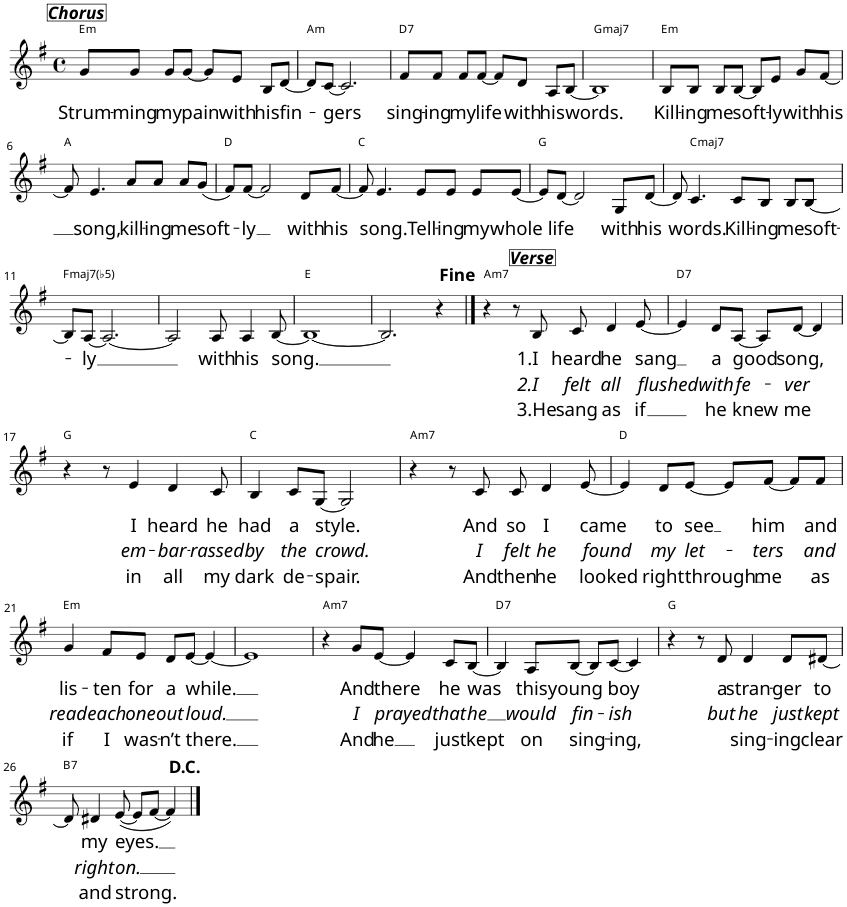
**kern	**text	**text	**text	**harte
*part1	*part1	*part1	*part1	*part1
*staff1	*staff1	*staff1	*staff1	*
*clefG2	*	*	*	*
*k[f#]	*	*	*	*
*G:	*	*	*	*
*M4/4	*	*	*	*
*met(c)	*	*	*	*
=1	=1	=1	=1	=1
!LO:TX:a:Bi:t=Chorus	!	!	!	!
!	!LO:LY:b	!	!	!LO:H:kt=m
8g/L	Strum-	.	.	E:min
!	!LO:LY:b	!	!	!
8g/J	-ming	.	.	.
!	!LO:LY:b	!	!	!
8g/L	my	.	.	.
!	!LO:LY:b	!	!	!
[8g/J	pain	.	.	.
8g/L]	.	.	.	.
!	!LO:LY:b	!	!	!
8e/J	with	.	.	.
!	!LO:LY:b	!	!	!
8B/L	his	.	.	.
!	!LO:LY:b	!	!	!
[8d/J	fin-	.	.	.
=2	=2	=2	=2	=2
!	!	!	!	!LO:H:kt=m
8d/L]	.	.	.	A:min
!	!LO:LY:b	!	!	!
[8c/J	-gers	.	.	.
2.c/]	.	.	.	.
=3	=3	=3	=3	=3
!	!LO:LY:b	!	!	!LO:H:kt=7
8f#/L	sing-	.	.	D:7
!	!LO:LY:b	!	!	!
8f#/J	-ing	.	.	.
!	!LO:LY:b	!	!	!
8f#/L	my	.	.	.
!	!LO:LY:b	!	!	!
[8f#/J	life	.	.	.
8f#/L]	.	.	.	.
!	!LO:LY:b	!	!	!
8d/J	with	.	.	.
!	!LO:LY:b	!	!	!
8A/L	his	.	.	.
!	!LO:LY:b	!	!	!
[8B/J	words.	.	.	.
=4	=4	=4	=4	=4
!	!	!	!	!LO:H:kt=maj7
1B]	.	.	.	G:maj7
=5	=5	=5	=5	=5
!	!LO:LY:b	!	!	!LO:H:kt=m
8B/L	Kill-	.	.	E:min
!	!LO:LY:b	!	!	!
8B/J	-ing	.	.	.
!	!LO:LY:b	!	!	!
8B/L	me	.	.	.
!	!LO:LY:b	!	!	!
[8B/J	soft-	.	.	.
8B/L]	.	.	.	.
!	!LO:LY:b	!	!	!
8e/J	-ly	.	.	.
!	!LO:LY:b	!	!	!
8g/L	with	.	.	.
!	!LO:LY:b	!	!	!
[8f#/J	his	.	.	.
!!LO:LB:g=z
=6	=6	=6	=6	=6
8f#/]	.	.	.	A:maj
!	!LO:LY:b	!	!	!
4.e/	song,	.	.	.
!	!LO:LY:b	!	!	!
8a/L	kill-	.	.	.
!	!LO:LY:b	!	!	!
8a/J	-ing	.	.	.
!	!LO:LY:b	!	!	!
8a/L	me	.	.	.
!	!LO:LY:b	!	!	!
(8g/J	soft-	.	.	.
=7	=7	=7	=7	=7
8f#/L)	.	.	.	D:maj
!	!LO:LY:b	!	!	!
[8f#/J	-ly	.	.	.
2f#/]	.	.	.	.
!	!LO:LY:b	!	!	!
8d/L	with	.	.	.
!	!LO:LY:b	!	!	!
[8f#/J	his	.	.	.
=8	=8	=8	=8	=8
8f#/]	.	.	.	C:maj
!	!LO:LY:b	!	!	!
4.e/	song.	.	.	.
!	!LO:LY:b	!	!	!
8e/L	Tell-	.	.	.
!	!LO:LY:b	!	!	!
8e/J	-ing	.	.	.
!	!LO:LY:b	!	!	!
8e/L	my	.	.	.
!	!LO:LY:b	!	!	!
[8e/J	whole	.	.	.
=9	=9	=9	=9	=9
8e/L]	.	.	.	G:maj
!	!LO:LY:b	!	!	!
[8d/J	life	.	.	.
2d/]	.	.	.	.
!	!LO:LY:b	!	!	!
8G/L	with	.	.	.
!	!LO:LY:b	!	!	!
[8d/J	his	.	.	.
=10	=10	=10	=10	=10
8d/]	.	.	.	.
!	!LO:LY:b	!	!	!LO:H:kt=maj7
4.c/	words.	.	.	C:maj7
!	!LO:LY:b	!	!	!
8c/L	Kill-	.	.	.
!	!LO:LY:b	!	!	!
8B/J	-ing	.	.	.
!	!LO:LY:b	!	!	!
8B/L	me	.	.	.
!	!LO:LY:b	!	!	!
[8B/J	soft-	.	.	.
!!LO:LB:g=z
=11	=11	=11	=11	=11
!	!	!	!	!LO:H:kt=maj7
8B/L]	.	.	.	F:(3,b5,7)
!	!LO:LY:b	!	!	!
[8A/J	-ly	.	.	.
2.A/_	.	.	.	.
=12	=12	=12	=12	=12
2A/]	.	.	.	.
!	!LO:LY:b	!	!	!
8A/	with	.	.	.
!	!LO:LY:b	!	!	!
4A/	his	.	.	.
!	!LO:LY:b	!	!	!
[8B/	song.	.	.	.
=13	=13	=13	=13	=13
1B_	.	.	.	E:maj
=14	=14	=14	=14	=14
2.B/]	.	.	.	.
4r	.	.	.	.
==15	==15	==15	==15	==15
!	!	!	!	!LO:H:kt=m7
4r	.	.	.	A:min7
8r	.	.	.	.
!LO:TX:a:Bi:t=Verse	!	!	!	!
!	!LO:LY:b	!LO:LY:b	!LO:LY:b	!
8B/	1.I	2.I	3.He	.
!	!LO:LY:b	!LO:LY:b	!LO:LY:b	!
8c/	heard	felt	sang	.
!	!LO:LY:b	!LO:LY:b	!LO:LY:b	!
4d/	he	all	as	.
!	!LO:LY:b	!LO:LY:b	!LO:LY:b	!
[8e/	sang	flushed	if	.
=16	=16	=16	=16	=16
!	!	!	!	!LO:H:kt=7
4e/]	.	.	.	D:7
!	!LO:LY:b	!LO:LY:b	!LO:LY:b	!
8d/L	a	with	he	.
!	!LO:LY:b	!LO:LY:b	!LO:LY:b	!
[8A/J	good	fe-	knew	.
8A/L]	.	.	.	.
!	!LO:LY:b	!LO:LY:b	!LO:LY:b	!
[8d/J	song,	-ver	me	.
4d/]	.	.	.	.
!!LO:LB:g=z
=17	=17	=17	=17	=17
4r	.	.	.	G:maj
8r	.	.	.	.
!	!LO:LY:b	!LO:LY:b	!LO:LY:b	!
4e/	I	em-	in	.
!	!LO:LY:b	!LO:LY:b	!LO:LY:b	!
4d/	heard	-bar-	all	.
!	!LO:LY:b	!LO:LY:b	!LO:LY:b	!
8c/	he	-rassed	my	.
=18	=18	=18	=18	=18
!	!LO:LY:b	!LO:LY:b	!LO:LY:b	!
4B/	had	by	dark	C:maj
!	!LO:LY:b	!LO:LY:b	!LO:LY:b	!
8c/L	a	the	de-	.
!	!LO:LY:b	!LO:LY:b	!LO:LY:b	!
[8G/J	style.	crowd.	-spair.	.
2G/]	.	.	.	.
=19	=19	=19	=19	=19
!	!	!	!	!LO:H:kt=m7
4r	.	.	.	A:min7
8r	.	.	.	.
!	!LO:LY:b	!LO:LY:b	!LO:LY:b	!
8c/	And	I	And	.
!	!LO:LY:b	!LO:LY:b	!LO:LY:b	!
8c/	so	felt	then	.
!	!LO:LY:b	!LO:LY:b	!LO:LY:b	!
4d/	I	he	he	.
!	!LO:LY:b	!LO:LY:b	!LO:LY:b	!
[8e/	came	found	looked	.
=20	=20	=20	=20	=20
4e/]	.	.	.	D:maj
!	!LO:LY:b	!LO:LY:b	!LO:LY:b	!
8d/L	to	my	right	.
!	!LO:LY:b	!LO:LY:b	!LO:LY:b	!
[8e/J	see	let-	through	.
8e/L]	.	.	.	.
!	!LO:LY:b	!LO:LY:b	!LO:LY:b	!
[8f#/J	him	-ters	me	.
8f#/L]	.	.	.	.
!	!LO:LY:b	!LO:LY:b	!LO:LY:b	!
8f#/J	and	and	as	.
!!LO:LB:g=z
=21	=21	=21	=21	=21
!	!LO:LY:b	!LO:LY:b	!LO:LY:b	!LO:H:kt=m
4g/	lis-	read	if	E:min
!	!LO:LY:b	!LO:LY:b	!LO:LY:b	!
8f#/L	-ten	each	I	.
!	!LO:LY:b	!LO:LY:b	!LO:LY:b	!
8e/J	for	one	was-	.
!	!LO:LY:b	!LO:LY:b	!LO:LY:b	!
8d/L	a	out	-n’t	.
!	!LO:LY:b	!LO:LY:b	!LO:LY:b	!
[8e/J	while.	loud.	there.	.
4e/_	.	.	.	.
=22	=22	=22	=22	=22
1e]	.	.	.	.
=23	=23	=23	=23	=23
!	!	!	!	!LO:H:kt=m7
4r	.	.	.	A:min7
!	!LO:LY:b	!LO:LY:b	!LO:LY:b	!
8g/L	And	I	And	.
!	!LO:LY:b	!LO:LY:b	!LO:LY:b	!
[8e/J	there	prayed	he	.
4e/]	.	.	.	.
!	!LO:LY:b	!LO:LY:b	!LO:LY:b	!
8c/L	he	that	just	.
!	!LO:LY:b	!LO:LY:b	!LO:LY:b	!
[8B/J	was	he	kept	.
=24	=24	=24	=24	=24
!	!	!	!	!LO:H:kt=7
4B/]	.	.	.	D:7
!	!LO:LY:b	!LO:LY:b	!LO:LY:b	!
8A/L	this	would	on	.
!	!LO:LY:b	!LO:LY:b	!LO:LY:b	!
[8B/J	young	fin-	sing-	.
8B/L]	.	.	.	.
!	!LO:LY:b	!LO:LY:b	!LO:LY:b	!
[8c/J	boy	-ish	-ing,	.
4c/]	.	.	.	.
=25	=25	=25	=25	=25
4r	.	.	.	G:maj
8r	.	.	.	.
!	!LO:LY:b	!LO:LY:b	!	!
8d/	a	but	.	.
!	!LO:LY:b	!LO:LY:b	!LO:LY:b	!
4d/	stran-	he	sing-	.
!	!LO:LY:b	!LO:LY:b	!LO:LY:b	!
8d/L	-ger	just	-ing	.
!	!LO:LY:b	!LO:LY:b	!LO:LY:b	!
[8d#X/J	to	kept	clear	.
!!LO:LB:g=z
=26	=26	=26	=26	=26
!	!	!	!	!LO:H:kt=7
8d#/]	.	.	.	B:7
!	!LO:LY:b	!LO:LY:b	!LO:LY:b	!
4d#X/	my	right	and	.
!	!LO:LY:b	!LO:LY:b	!LO:LY:b	!
([8e/	eyes.	on.	strong.	.
8e/L]	.	.	.	.
[8f#/J	.	.	.	.
4f#/])	.	.	.	.
==	==	==	==	==
*-	*-	*-	*-	*-
